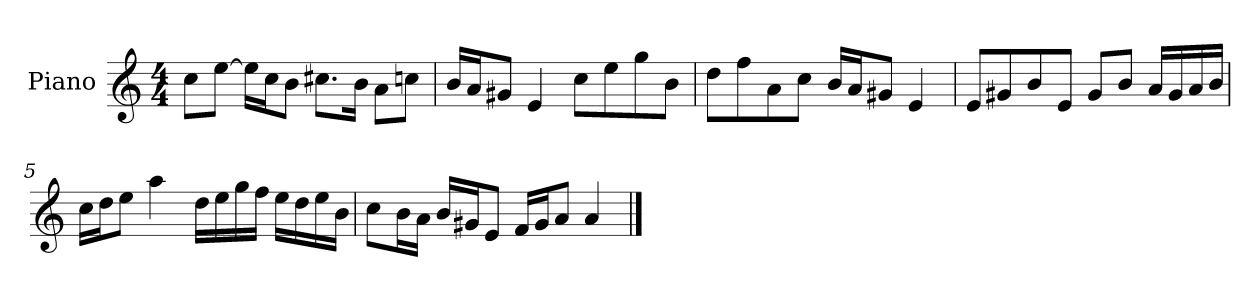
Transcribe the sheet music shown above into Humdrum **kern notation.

**kern
*part1
*staff1
*I"Piano
*I'P-no
*clefG2
*k[]
*M4/4
*MM90
=1
8cc\L
[8ee\J
16ee\LL]
16cc\J
8b\J
8.cc#X\L
16b\Jk
8a\L
8ccn\J
=2
16b/LL
16a/J
8g#X/J
4e/
8cc\L
8ee\
8gg\
8b\J
=3
8dd\L
8ff\
8a\
8cc\J
16b/LL
16a/J
8g#X/J
4e/
=4
8e/L
8g#X/
8b/
8e/J
8g#/L
8b/J
16a/LL
16g#/
16a/
16b/JJ
!!LO:LB:g=z
=5
16cc\LL
16dd\J
8ee\J
4aa\
16dd\LL
16ee\
16gg\
16ff\JJ
16ee\LL
16dd\
16ee\
16b\JJ
=6
8cc\L
16b\L
16a\JJ
16b/LL
16g#X/J
8e/J
16f/LL
16g#/J
8a/J
4a/
==
*-
